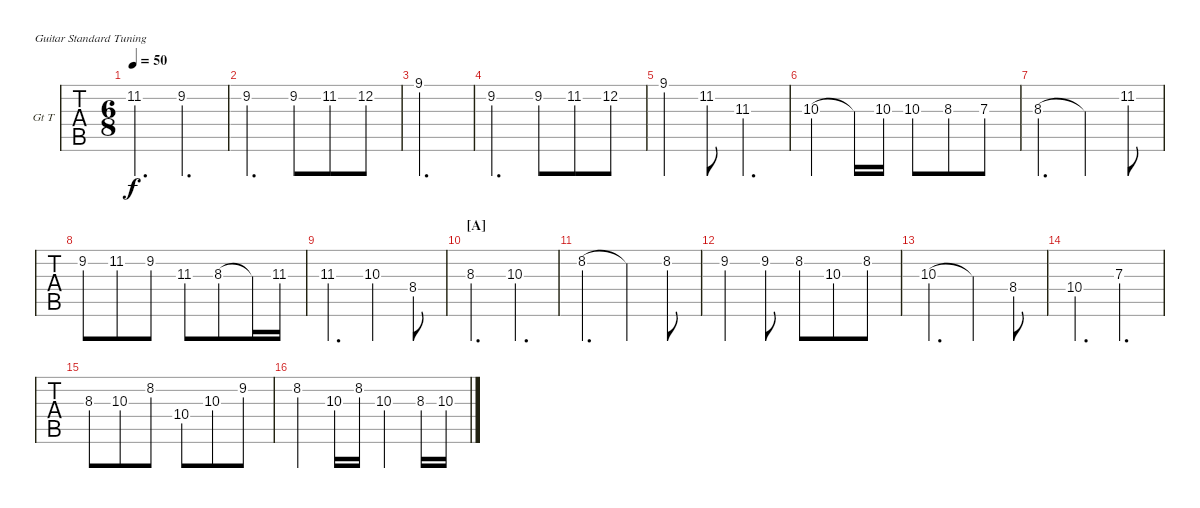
\defaultSystemsLayout 4
\bracketExtendMode nobrackets
\firstSystemTrackNameOrientation horizontal
\otherSystemsTrackNameOrientation horizontal
\chordDiagramsInScore
\track ("Guitar Theme" "Gt T") {instrument acousticguitarsteel}
\staff {tabs}
\tuning (E4 B3 G3 D3 A2 E2)
\ts (6 8)
\tempo 50
\clef g2
\ks eb
11.2.4{d dy f} 9.2.4{d} |
9.2.4{d} 9.2.8 11.2.8 12.2.8 |
9.1.2{d} |
9.2.4{d} 9.2.8 11.2.8 12.2.8 |
9.1.4 11.2.8 11.3.4{d} |
10.3.4 10.3{t}.16 10.3.16 10.3.8 8.3.8 7.3.8 |
8.3.4{d} 8.3{t}.4 11.2.8 |
9.2.8 11.2.8 9.2.8 11.3.8 8.3.8 8.3{t}.16 11.3.16 |
11.3.4{d} 10.3.4 8.4.8 |
\section ("A" "")
8.3.4{d} 10.3.4{d} |
8.2.4{d} 8.2{t}.4 8.2.8 |
9.2.4 9.2.8 8.2.8 10.3.8 8.2.8 |
10.3.4{d} 10.3{t}.4 8.4.8 |
10.4.4{d} 7.3.4{d} |
8.3.8 10.3.8 8.2.8 10.4.8 10.3.8 9.2.8 |
8.2.4 10.3.16 8.2.16 10.3.4 8.3.16 10.3.16
